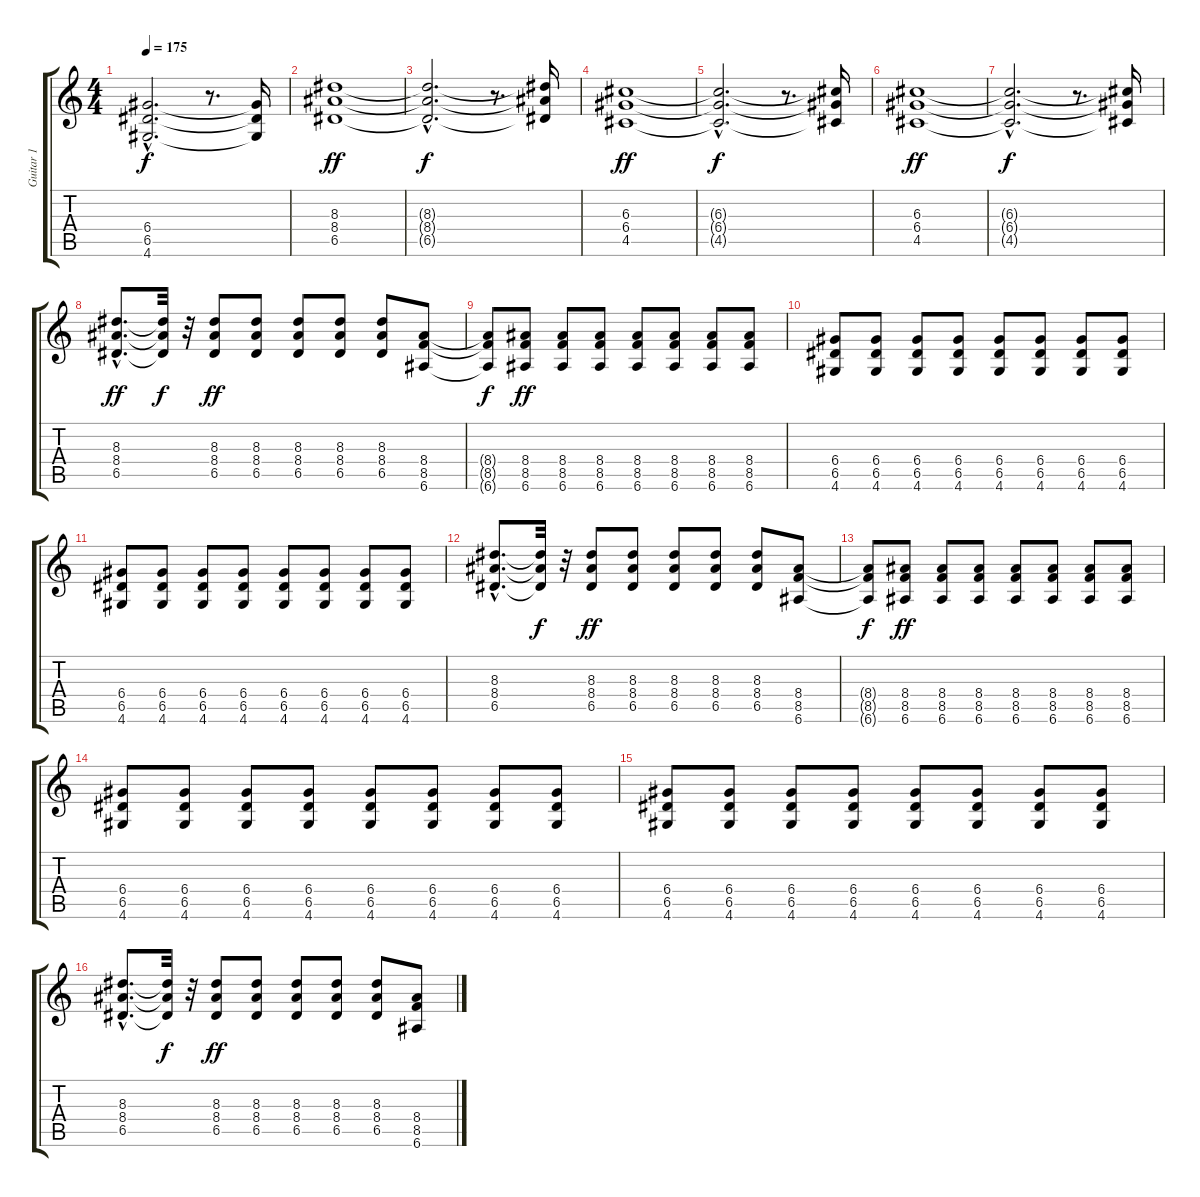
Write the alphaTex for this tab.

\track ("Guitar 1" "Guitar 1") {instrument distortionguitar}
\staff {score tabs}
\tuning (E4 B3 G3 D3 A2 E2) {hide}
\ts (4 4)
\tempo 175
\clef g2
\ks c
(6.4{hac t} 6.5{hac t} 4.6{hac t}).2{d dy f} r.8{d} (6.4{t} 6.5{t} 4.6{t}).16 |
(8.3 8.4 6.5).1{dy ff} |
(8.3{hac t} 8.4{hac t} 6.5{hac t}).2{d dy f} r.8{d} (8.3{t} 8.4{t} 6.5{t}).16 |
(6.3 6.4 4.5).1{dy ff} |
(6.3{hac t} 6.4{hac t} 4.5{hac t}).2{d dy f} r.8{d} (6.3{t} 6.4{t} 4.5{t}).16 |
(6.3 6.4 4.5).1{dy ff} |
(6.3{hac t} 6.4{hac t} 4.5{hac t}).2{d dy f} r.8{d} (6.3{t} 6.4{t} 4.5{t}).16 |
(8.3{hac} 8.4{hac} 6.5{hac}).8{d dy ff} (8.3{t} 8.4{t} 6.5{t}).32{dy f} r.32 (8.3 8.4 6.5).8{dy ff} (8.3 8.4 6.5).8 (8.3 8.4 6.5).8 (8.3 8.4 6.5).8 (8.3 8.4 6.5).8 (8.4 8.5 6.6).8 |
(8.4{t} 8.5{t} 6.6{t}).8{dy f} (8.4 8.5 6.6).8{dy ff} (8.4 8.5 6.6).8 (8.4 8.5 6.6).8 (8.4 8.5 6.6).8 (8.4 8.5 6.6).8 (8.4 8.5 6.6).8 (8.4 8.5 6.6).8 |
(6.4 6.5 4.6).8 (6.4 6.5 4.6).8 (6.4 6.5 4.6).8 (6.4 6.5 4.6).8 (6.4 6.5 4.6).8 (6.4 6.5 4.6).8 (6.4 6.5 4.6).8 (6.4 6.5 4.6).8 |
(6.4 6.5 4.6).8 (6.4 6.5 4.6).8 (6.4 6.5 4.6).8 (6.4 6.5 4.6).8 (6.4 6.5 4.6).8 (6.4 6.5 4.6).8 (6.4 6.5 4.6).8 (6.4 6.5 4.6).8 |
(8.3{hac} 8.4{hac} 6.5{hac}).8{d} (8.3{t} 8.4{t} 6.5{t}).32{dy f} r.32 (8.3 8.4 6.5).8{dy ff} (8.3 8.4 6.5).8 (8.3 8.4 6.5).8 (8.3 8.4 6.5).8 (8.3 8.4 6.5).8 (8.4 8.5 6.6).8 |
(8.4{t} 8.5{t} 6.6{t}).8{dy f} (8.4 8.5 6.6).8{dy ff} (8.4 8.5 6.6).8 (8.4 8.5 6.6).8 (8.4 8.5 6.6).8 (8.4 8.5 6.6).8 (8.4 8.5 6.6).8 (8.4 8.5 6.6).8 |
(6.4 6.5 4.6).8 (6.4 6.5 4.6).8 (6.4 6.5 4.6).8 (6.4 6.5 4.6).8 (6.4 6.5 4.6).8 (6.4 6.5 4.6).8 (6.4 6.5 4.6).8 (6.4 6.5 4.6).8 |
(6.4 6.5 4.6).8 (6.4 6.5 4.6).8 (6.4 6.5 4.6).8 (6.4 6.5 4.6).8 (6.4 6.5 4.6).8 (6.4 6.5 4.6).8 (6.4 6.5 4.6).8 (6.4 6.5 4.6).8 |
(8.3{hac} 8.4{hac} 6.5{hac}).8{d} (8.3{t} 8.4{t} 6.5{t}).32{dy f} r.32 (8.3 8.4 6.5).8{dy ff} (8.3 8.4 6.5).8 (8.3 8.4 6.5).8 (8.3 8.4 6.5).8 (8.3 8.4 6.5).8 (8.4 8.5 6.6).8
